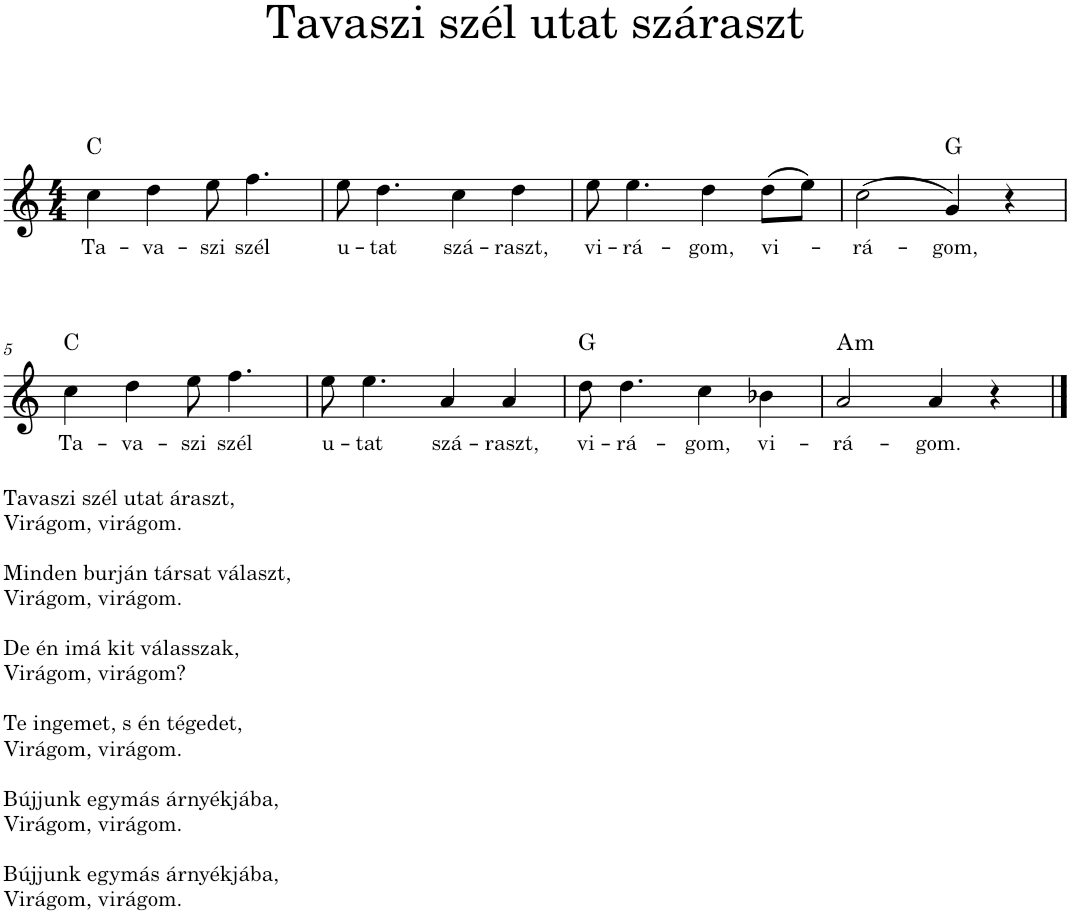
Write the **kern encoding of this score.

**kern	**text	**harte
*part1	*part1	*part1
*staff1	*staff1	*
*I"Piano	*	*
*I'Pno.	*	*
*clefG2	*	*
*k[]	*	*
*M4/4	*	*
=1	=1	=1
!	!LO:LY:b	!
4cc\	Ta-	C:maj
!	!LO:LY:b	!
4dd\	-va-	.
!	!LO:LY:b	!
8ee\	-szi	.
!	!LO:LY:b	!
4.ff\	szél	.
=2	=2	=2
!	!LO:LY:b	!
8ee\	u-	.
!	!LO:LY:b	!
4.dd\	-tat	.
!	!LO:LY:b	!
4cc\	szá-	.
!	!LO:LY:b	!
4dd\	-raszt,	.
=3	=3	=3
!	!LO:LY:b	!
8ee\	vi-	.
!	!LO:LY:b	!
4.ee\	-rá-	.
!	!LO:LY:b	!
4dd\	-gom,	.
!	!LO:LY:b	!
(8dd\L	vi-	.
8ee\J)	.	.
=4	=4	=4
!	!LO:LY:b	!
(2cc\	-rá-	.
!	!LO:LY:b	!
4g/)	-gom,	G:maj
4r	.	.
!!LO:LB:g=z
=5	=5	=5
!LO:TX:b:t=Tavaszi szél utat áraszt,	!	!
!LO:TX:b:t=Virágom, virágom.	!	!
!LO:TX:b:t=Minden burján társat választ,	!	!
!LO:TX:b:t=Virágom, virágom.	!	!
!LO:TX:b:t=De én imá kit válasszak,	!	!
!LO:TX:b:t=Virágom, virágom?	!	!
!LO:TX:b:t=Te ingemet, s én tégedet,	!	!
!LO:TX:b:t=Virágom, virágom.	!	!
!LO:TX:b:t=Bújjunk egymás árnyékjába,	!	!
!LO:TX:b:t=Virágom, virágom.	!	!
!LO:TX:b:t=Bújjunk egymás árnyékjába,	!	!
!LO:TX:b:t=Virágom, virágom.	!	!
!	!LO:LY:b	!
4cc\	Ta-	C:maj
!	!LO:LY:b	!
4dd\	-va-	.
!	!LO:LY:b	!
8ee\	-szi	.
!	!LO:LY:b	!
4.ff\	szél	.
=6	=6	=6
!	!LO:LY:b	!
8ee\	u-	.
!	!LO:LY:b	!
4.ee\	-tat	.
!	!LO:LY:b	!
4a/	szá-	.
!	!LO:LY:b	!
4a/	-raszt,	.
=7	=7	=7
!	!LO:LY:b	!
8dd\	vi-	G:maj
!	!LO:LY:b	!
4.dd\	-rá-	.
!	!LO:LY:b	!
4cc\	-gom,	.
!	!LO:LY:b	!
4b-X\	vi-	.
=8	=8	=8
!	!LO:LY:b	!LO:H:kt=m
2a/	-rá-	A:min
!	!LO:LY:b	!
4a/	-gom.	.
4r	.	.
==	==	==
*-	*-	*-
